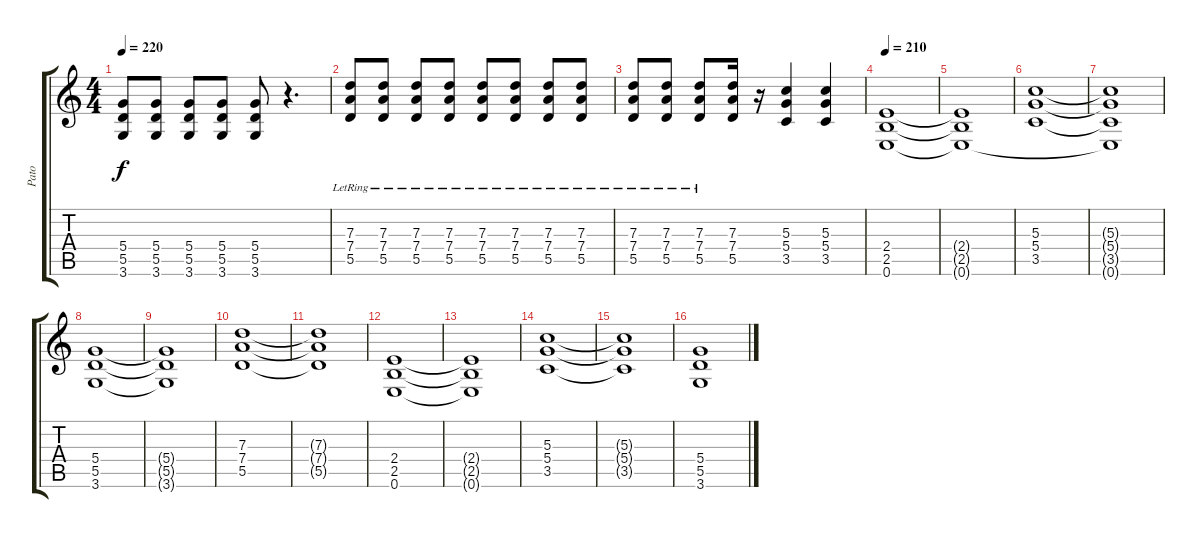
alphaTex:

\track ("Pato" "Pato") {instrument overdrivenguitar}
\staff {score tabs}
\tuning (E4 B3 G3 D3 A2 E2) {hide}
\ts (4 4)
\tempo 220
\clef g2
\ks c
(5.4 5.5 3.6).8{dy f} (5.4 5.5 3.6).8 (5.4 5.5 3.6).8 (5.4 5.5 3.6).8 (5.4 5.5 3.6).8 r.4{d} |
(7.3{lr} 7.4{lr} 5.5{lr}).8 (7.3{lr} 7.4{lr} 5.5{lr}).8 (7.3{lr} 7.4{lr} 5.5{lr}).8 (7.3{lr} 7.4{lr} 5.5{lr}).8 (7.3{lr} 7.4{lr} 5.5{lr}).8 (7.3{lr} 7.4{lr} 5.5{lr}).8 (7.3{lr} 7.4{lr} 5.5{lr}).8 (7.3{lr} 7.4{lr} 5.5{lr}).8 |
(7.3{lr} 7.4{lr} 5.5{lr}).8 (7.3 7.4{lr} 5.5{lr}).8 (7.3{lr} 7.4{lr} 5.5{lr}).8 (7.3 7.4 5.5).16 r.16 (5.3 5.4 3.5).4 (5.3 5.4 3.5).4 |
\tempo 210
(2.4 2.5 0.6).1 |
(2.4{t} 2.5{t} 0.6{t}).1 |
(5.3 5.4 3.5).1 |
(5.3{t} 5.4{t} 3.5{t} 0.6{t}).1 |
(5.4 5.5 3.6).1 |
(5.4{t} 5.5{t} 3.6{t}).1 |
(7.3 7.4 5.5).1 |
(7.3{t} 7.4{t} 5.5{t}).1 |
(2.4 2.5 0.6).1 |
(2.4{t} 2.5{t} 0.6{t}).1 |
(5.3 5.4 3.5).1 |
(5.3{t} 5.4{t} 3.5{t}).1 |
(5.4 5.5 3.6).1
